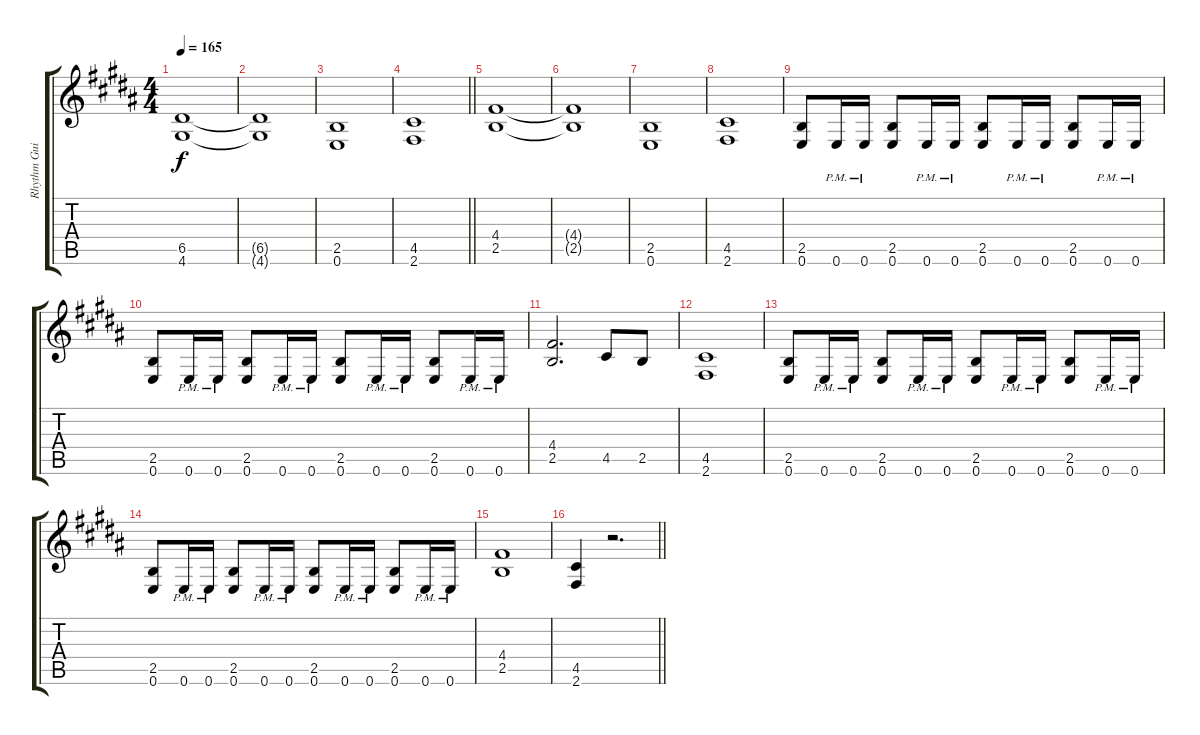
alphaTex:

\track ("Rhythm Guitar 2: Tapani Kangas" "Rhythm Gui") {instrument distortionguitar}
\staff {score tabs}
\tuning (E4 B3 G3 D3 A2 E2) {hide}
\ts (4 4)
\tempo 165
\clef g2
\ks g#minor
(6.5 4.6).1{dy f} |
(6.5{t} 4.6{t}).1 |
(2.5 0.6).1 |
\barLineRight lightlight
(4.5 2.6).1 |
\section ("" "")
(4.4 2.5).1 |
(4.4{t} 2.5{t}).1 |
(2.5 0.6).1 |
(4.5 2.6).1 |
(2.5 0.6).8 0.6{pm}.16 0.6{pm}.16 (2.5 0.6).8 0.6{pm}.16 0.6{pm}.16 (2.5 0.6).8 0.6{pm}.16 0.6{pm}.16 (2.5 0.6).8 0.6{pm}.16 0.6{pm}.16 |
(2.5 0.6).8 0.6{pm}.16 0.6{pm}.16 (2.5 0.6).8 0.6{pm}.16 0.6{pm}.16 (2.5 0.6).8 0.6{pm}.16 0.6{pm}.16 (2.5 0.6).8 0.6{pm}.16 0.6{pm}.16 |
(4.4 2.5).2{d} 4.5.8 2.5.8 |
(4.5 2.6).1 |
(2.5 0.6).8 0.6{pm}.16 0.6{pm}.16 (2.5 0.6).8 0.6{pm}.16 0.6{pm}.16 (2.5 0.6).8 0.6{pm}.16 0.6{pm}.16 (2.5 0.6).8 0.6{pm}.16 0.6{pm}.16 |
(2.5 0.6).8 0.6{pm}.16 0.6{pm}.16 (2.5 0.6).8 0.6{pm}.16 0.6{pm}.16 (2.5 0.6).8 0.6{pm}.16 0.6{pm}.16 (2.5 0.6).8 0.6{pm}.16 0.6{pm}.16 |
(4.4 2.5).1 |
\barLineRight lightlight
(4.5 2.6).4 r.2{d}
